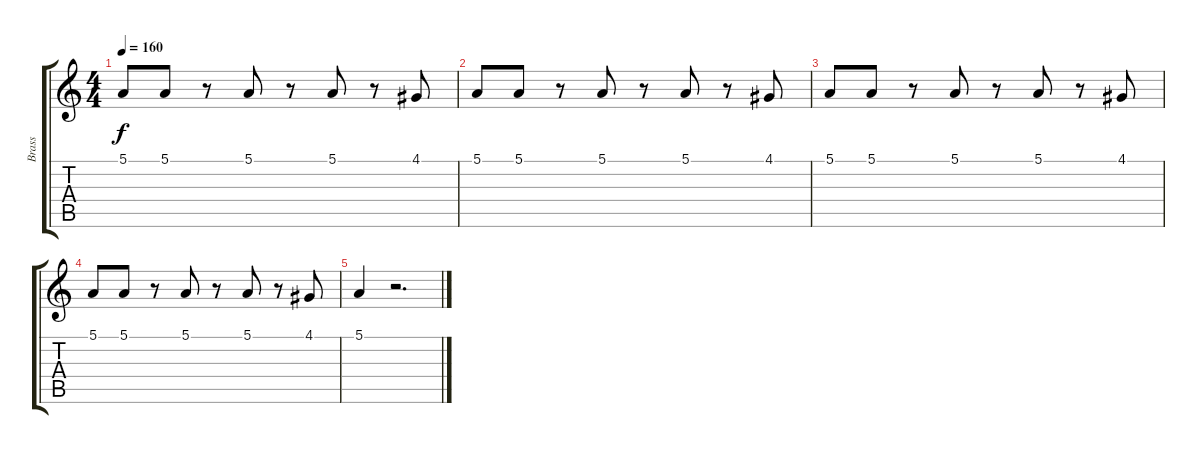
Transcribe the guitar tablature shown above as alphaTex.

\track ("Brass" "Brass") {instrument brasssection}
\staff {score tabs}
\tuning (E4 B3 G3 D3 A2 E2) {hide}
\ts (4 4)
\tempo 160
\clef g2
\ks c
5.1.8{dy f} 5.1.8 r.8 5.1.8 r.8 5.1.8 r.8 4.1.8 |
5.1.8 5.1.8 r.8 5.1.8 r.8 5.1.8 r.8 4.1.8 |
5.1.8 5.1.8 r.8 5.1.8 r.8 5.1.8 r.8 4.1.8 |
5.1.8 5.1.8 r.8 5.1.8 r.8 5.1.8 r.8 4.1.8 |
5.1.4 r.2{d}
